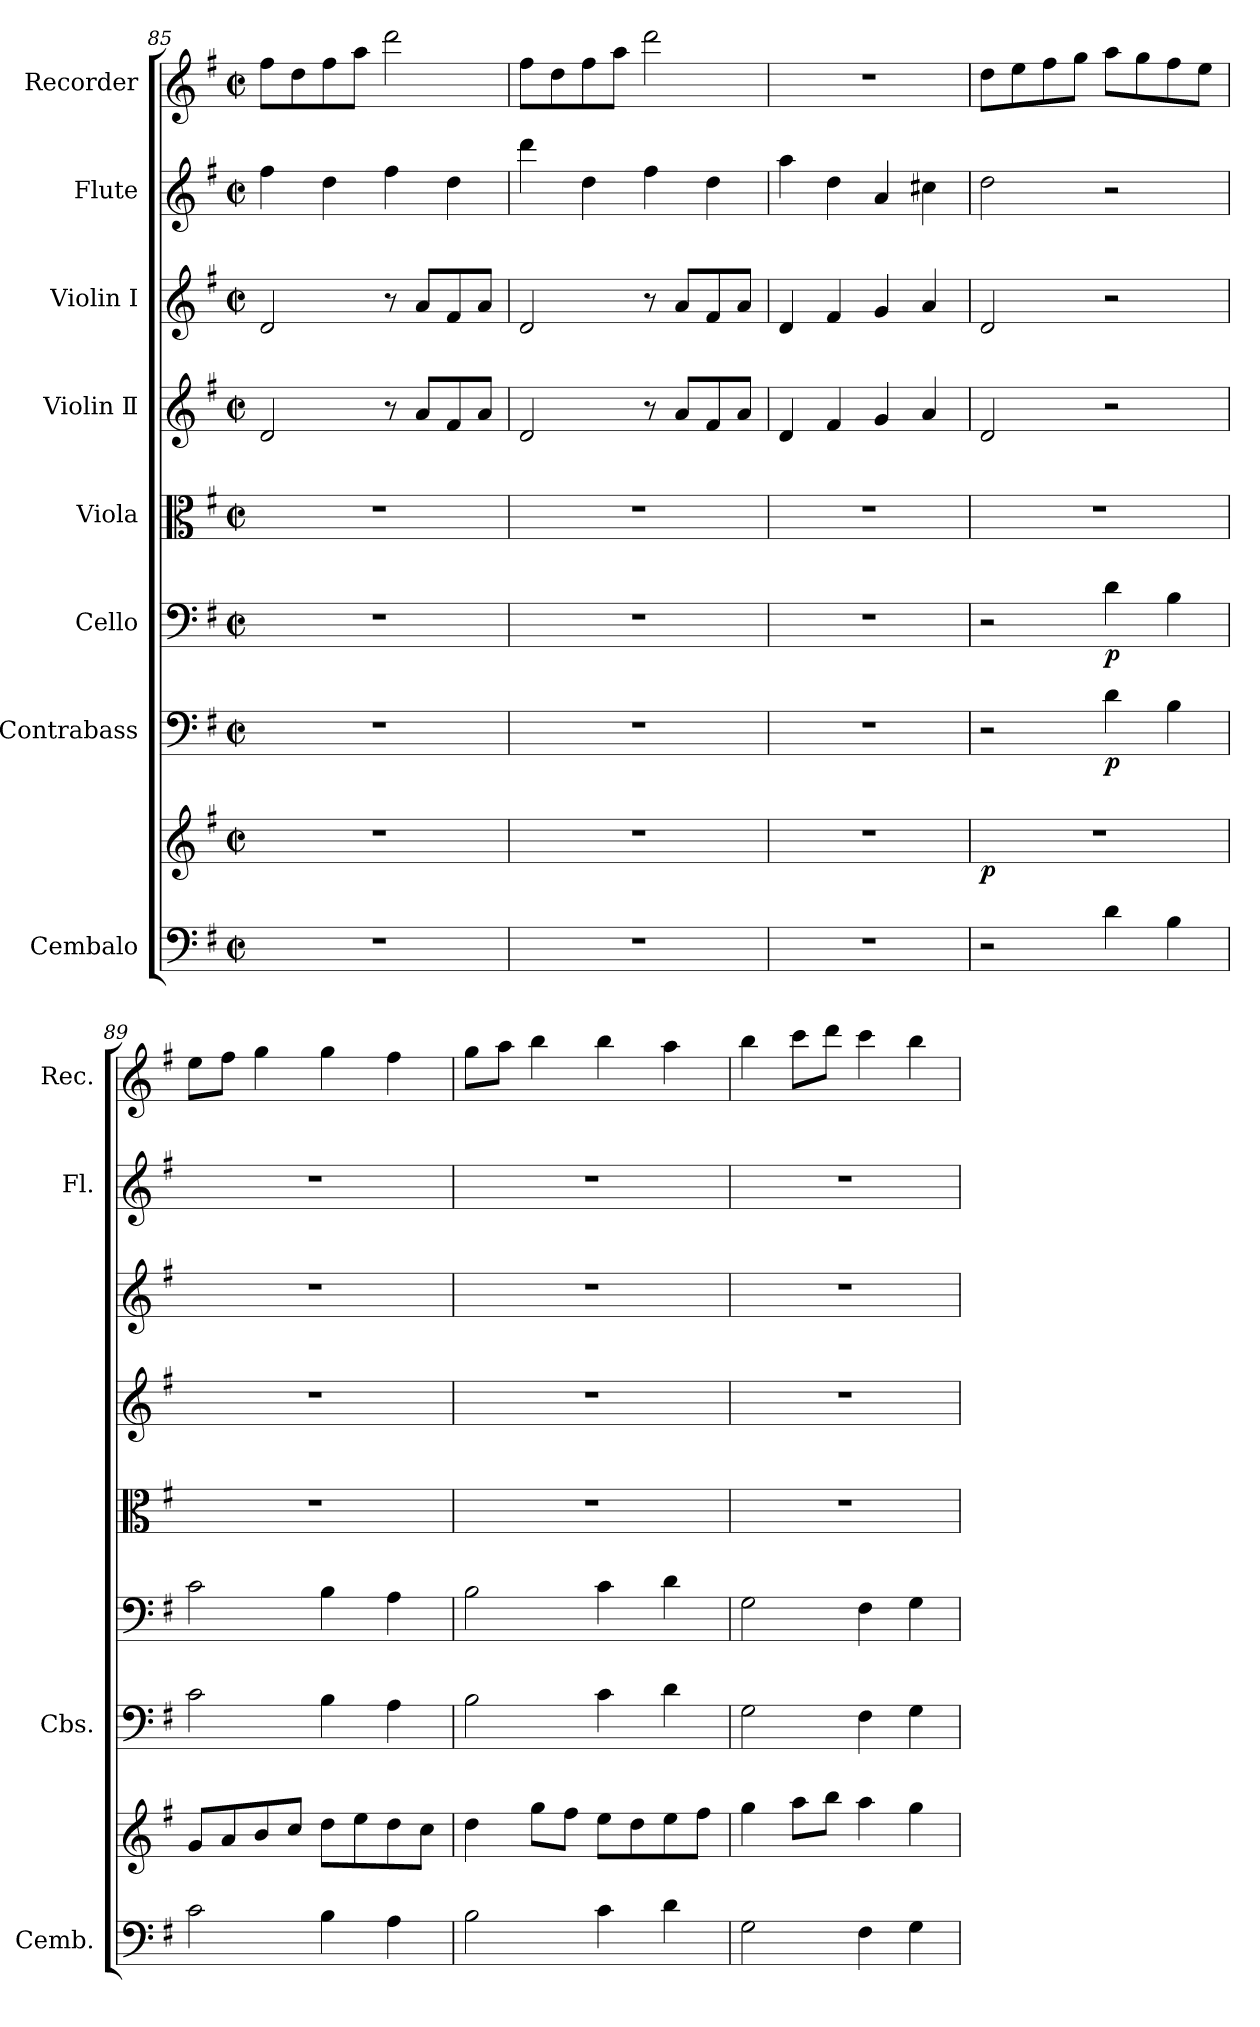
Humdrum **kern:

**kern	**kern	**dynam	**kern	**dynam	**kern	**dynam	**kern	**kern	**kern	**kern	**kern
*part8	*part8	*part8	*part7	*part7	*part6	*part6	*part5	*part4	*part3	*part2	*part1
*staff9	*staff8	*staff8/9	*staff7	*staff7	*staff6	*staff6	*staff5	*staff4	*staff3	*staff2	*staff1
*I"Cembalo	*	*	*I"Contrabass	*	*I"Cello	*	*I"Viola	*I"Violin Ⅱ	*I"Violin Ⅰ	*I"Flute	*I"Recorder
*I'Cemb.	*	*	*I'Cbs.	*	*	*	*	*	*	*I'Fl.	*I'Rec.
*clefF4	*clefG2	*	*clefF4	*	*clefF4	*	*clefC3	*clefG2	*clefG2	*clefG2	*clefG2
*	*	*	*ITrd7c12	*	*	*	*	*	*	*	*
*k[f#]	*k[f#]	*	*k[f#]	*	*k[f#]	*	*k[f#]	*k[f#]	*k[f#]	*k[f#]	*k[f#]
*M2/2	*M2/2	*	*M2/2	*	*M2/2	*	*M2/2	*M2/2	*M2/2	*M2/2	*M2/2
*met(c|)	*met(c|)	*	*met(c|)	*	*met(c|)	*	*met(c|)	*met(c|)	*met(c|)	*met(c|)	*met(c|)
=85	=85	=85	=85	=85	=85	=85	=85	=85	=85	=85	=85
1r	1r	.	1r	.	1r	.	1r	2d/	2d/	4ff#\	8ff#\L
.	.	.	.	.	.	.	.	.	.	.	8dd\
.	.	.	.	.	.	.	.	.	.	4dd\	8ff#\
.	.	.	.	.	.	.	.	.	.	.	8aa\J
.	.	.	.	.	.	.	.	8r	8r	4ff#\	2ddd\
.	.	.	.	.	.	.	.	8a/L	8a/L	.	.
.	.	.	.	.	.	.	.	8f#/	8f#/	4dd\	.
.	.	.	.	.	.	.	.	8a/J	8a/J	.	.
!!LO:PB:g=z
=86	=86	=86	=86	=86	=86	=86	=86	=86	=86	=86	=86
1r	1r	.	1r	.	1r	.	1r	2d/	2d/	4ddd\	8ff#\L
.	.	.	.	.	.	.	.	.	.	.	8dd\
.	.	.	.	.	.	.	.	.	.	4dd\	8ff#\
.	.	.	.	.	.	.	.	.	.	.	8aa\J
.	.	.	.	.	.	.	.	8r	8r	4ff#\	2ddd\
.	.	.	.	.	.	.	.	8a/L	8a/L	.	.
.	.	.	.	.	.	.	.	8f#/	8f#/	4dd\	.
.	.	.	.	.	.	.	.	8a/J	8a/J	.	.
=87	=87	=87	=87	=87	=87	=87	=87	=87	=87	=87	=87
1r	1r	.	1r	.	1r	.	1r	4d/	4d/	4aa\	1r
.	.	.	.	.	.	.	.	4f#/	4f#/	4dd\	.
.	.	.	.	.	.	.	.	4g/	4g/	4a/	.
.	.	.	.	.	.	.	.	4a/	4a/	4cc#X\	.
=88	=88	=88	=88	=88	=88	=88	=88	=88	=88	=88	=88
!	!	!LO:DY:b	!	!	!	!	!	!	!	!	!
2r	1r	p	2r	.	2r	.	1r	2d/	2d/	2dd\	8dd\L
.	.	.	.	.	.	.	.	.	.	.	8ee\
.	.	.	.	.	.	.	.	.	.	.	8ff#\
.	.	.	.	.	.	.	.	.	.	.	8gg\J
!	!	!	!	!LO:DY:b	!	!LO:DY:b	!	!	!	!	!
4d\	.	.	4D\	p	4d\	p	.	2r	2r	2r	8aa\L
.	.	.	.	.	.	.	.	.	.	.	8gg\
4B\	.	.	4BB\	.	4B\	.	.	.	.	.	8ff#\
.	.	.	.	.	.	.	.	.	.	.	8ee\J
=89	=89	=89	=89	=89	=89	=89	=89	=89	=89	=89	=89
2c\	8g/L	.	2C\	.	2c\	.	1r	1r	1r	1r	8ee\L
.	8a/	.	.	.	.	.	.	.	.	.	8ff#\J
.	8b/	.	.	.	.	.	.	.	.	.	4gg\
.	8cc/J	.	.	.	.	.	.	.	.	.	.
4B\	8dd\L	.	4BB\	.	4B\	.	.	.	.	.	4gg\
.	8ee\	.	.	.	.	.	.	.	.	.	.
4A\	8dd\	.	4AA\	.	4A\	.	.	.	.	.	4ff#\
.	8cc\J	.	.	.	.	.	.	.	.	.	.
=90	=90	=90	=90	=90	=90	=90	=90	=90	=90	=90	=90
2B\	4dd\	.	2BB\	.	2B\	.	1r	1r	1r	1r	8gg\L
.	.	.	.	.	.	.	.	.	.	.	8aa\J
.	8gg\L	.	.	.	.	.	.	.	.	.	4bb\
.	8ff#\J	.	.	.	.	.	.	.	.	.	.
4c\	8ee\L	.	4C\	.	4c\	.	.	.	.	.	4bb\
.	8dd\	.	.	.	.	.	.	.	.	.	.
4d\	8ee\	.	4D\	.	4d\	.	.	.	.	.	4aa\
.	8ff#\J	.	.	.	.	.	.	.	.	.	.
=91	=91	=91	=91	=91	=91	=91	=91	=91	=91	=91	=91
2G\	4gg\	.	2GG\	.	2G\	.	1r	1r	1r	1r	4bb\
.	8aa\L	.	.	.	.	.	.	.	.	.	8ccc\L
.	8bb\J	.	.	.	.	.	.	.	.	.	8ddd\J
4F#\	4aa\	.	4FF#\	.	4F#\	.	.	.	.	.	4ccc\
4G\	4gg\	.	4GG\	.	4G\	.	.	.	.	.	4bb\
=	=	=	=	=	=	=	=	=	=	=	=
*-	*-	*-	*-	*-	*-	*-	*-	*-	*-	*-	*-
